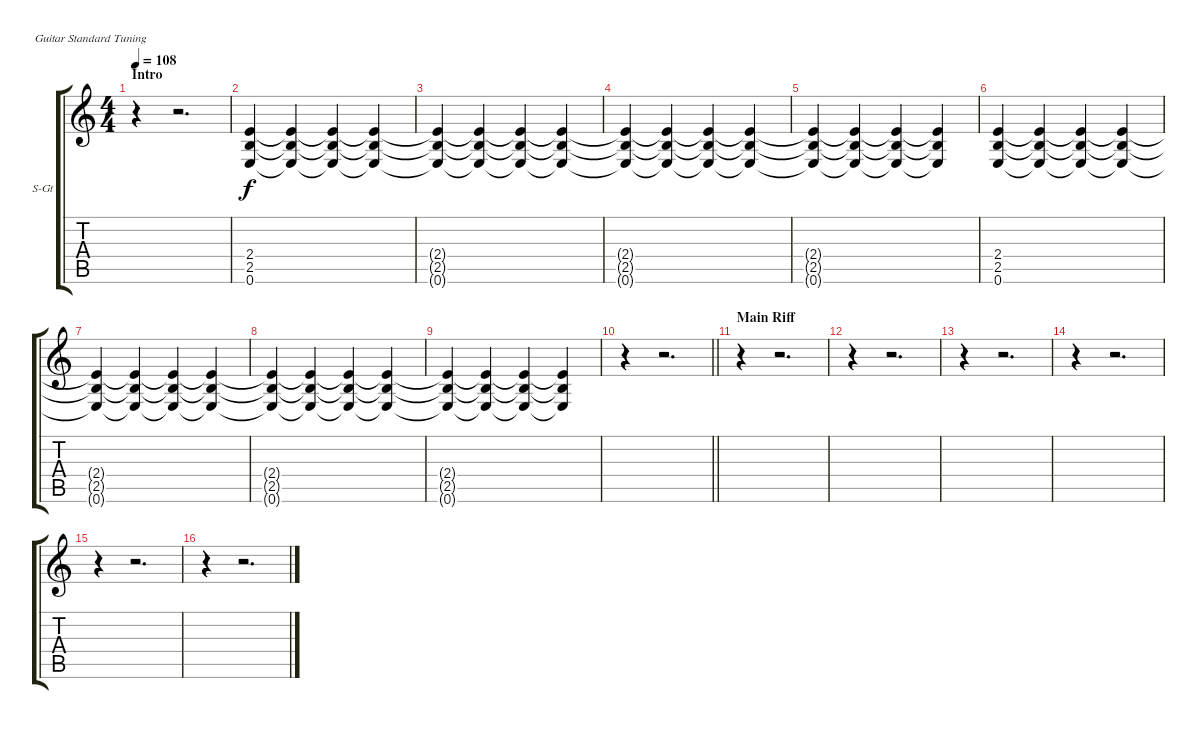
\bracketExtendMode groupsimilarinstruments
\firstSystemTrackNameOrientation horizontal
\otherSystemsTrackNameOrientation horizontal
\track ("Synth" "S-Gt") {instrument choiraahs}
\staff {score tabs}
\tuning (E4 B3 G3 D3 A2 E2)
\displaytranspose 12
\ts (4 4)
\section ("" "Intro")
\tempo 108
\clef g2
\ks c
r.4{dy f instrument choiraahs} r.2{d} |
(2.4 2.5 0.6).4 (2.4{t} 2.5{t} 0.6{t}).4 (2.4{t} 2.5{t} 0.6{t}).4 (2.4{t} 2.5{t} 0.6{t}).4 |
(2.4{t} 2.5{t} 0.6{t}).4 (2.4{t} 2.5{t} 0.6{t}).4 (2.4{t} 2.5{t} 0.6{t}).4 (2.4{t} 2.5{t} 0.6{t}).4 |
(2.4{t} 2.5{t} 0.6{t}).4 (2.4{t} 2.5{t} 0.6{t}).4 (2.4{t} 2.5{t} 0.6{t}).4 (2.4{t} 2.5{t} 0.6{t}).4 |
(2.4{t} 2.5{t} 0.6{t}).4 (2.4{t} 2.5{t} 0.6{t}).4 (2.4{t} 2.5{t} 0.6{t}).4 (2.4{t} 2.5{t} 0.6{t}).4 |
(2.4 2.5 0.6).4 (2.4{t} 2.5{t} 0.6{t}).4 (2.4{t} 2.5{t} 0.6{t}).4 (2.4{t} 2.5{t} 0.6{t}).4 |
(2.4{t} 2.5{t} 0.6{t}).4 (2.4{t} 2.5{t} 0.6{t}).4 (2.4{t} 2.5{t} 0.6{t}).4 (2.4{t} 2.5{t} 0.6{t}).4 |
(2.4{t} 2.5{t} 0.6{t}).4 (2.4{t} 2.5{t} 0.6{t}).4 (2.4{t} 2.5{t} 0.6{t}).4 (2.4{t} 2.5{t} 0.6{t}).4 |
(2.4{t} 2.5{t} 0.6{t}).4 (2.4{t} 2.5{t} 0.6{t}).4 (2.4{t} 2.5{t} 0.6{t}).4 (2.4{t} 2.5{t} 0.6{t}).4 |
\barLineRight lightlight
r.4 r.2{d} |
\section ("" "Main Riff")
r.4 r.2{d} |
r.4 r.2{d} |
r.4 r.2{d} |
r.4 r.2{d} |
r.4 r.2{d} |
r.4 r.2{d}
